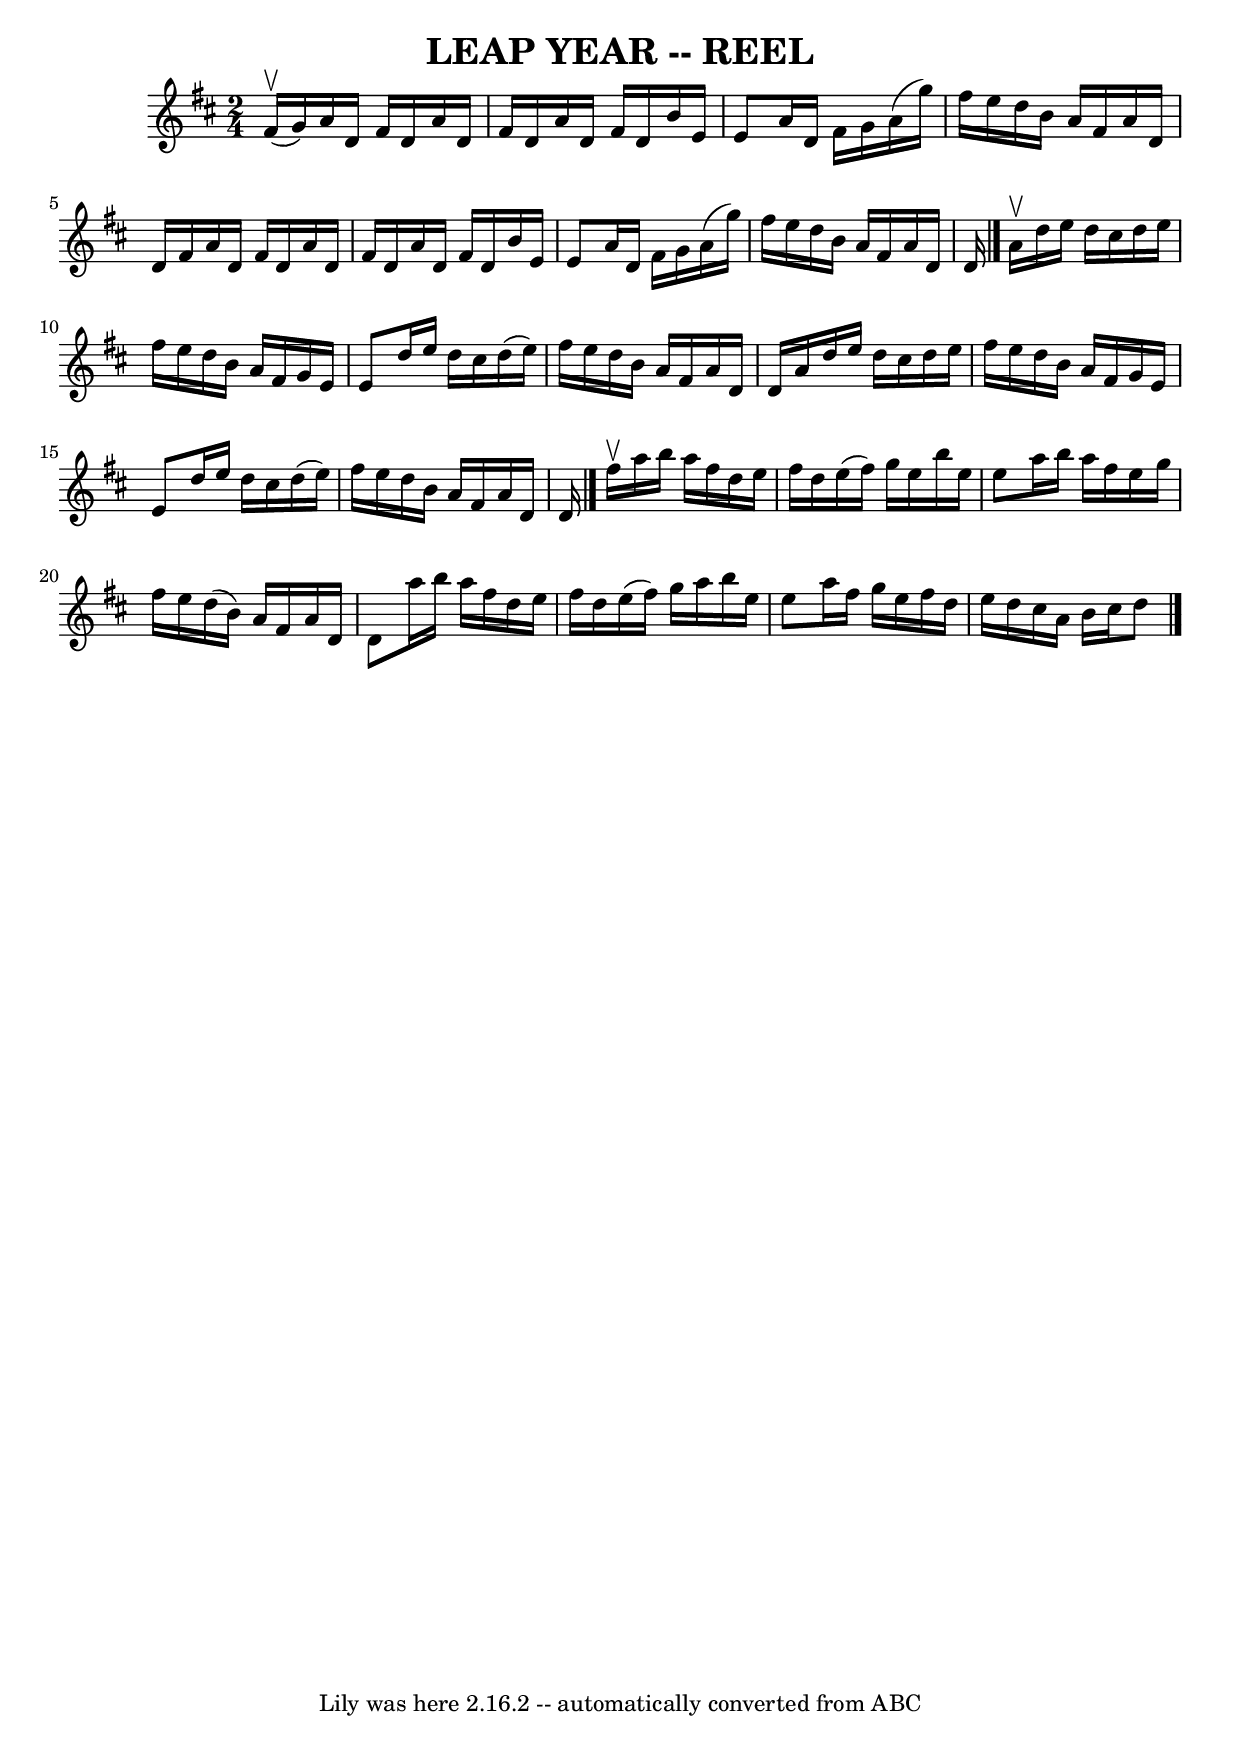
\version "2.16.2"
\include "Mammoth.ily"
\header {
  %% book = "Ryan's Mammoth Collection of Fiddle Tunes"
  crossRefNumber = "1"
  footnotes = ""
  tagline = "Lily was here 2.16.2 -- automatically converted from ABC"
  title = "LEAP YEAR -- REEL"

}
voicedefault =  {


  \time 2/4 
  \key d \major fis'16 (^\upbow g'16)   |
  a'16    
  d'16 fis'16 d'16 a'16 d'16 fis'16 d'16    |
  a'16    
  d'16 fis'16 d'16 b'16 e'16 e'8    |
  a'16 d'16    
  fis'16 g'16 a'16 (g''16) fis''16 e''16    |
  d''16    
  b'16 a'16 fis'16 a'16 d'16 d'16 fis'16    |
  a'16   
  d'16 fis'16 d'16 a'16 d'16 fis'16 d'16    |
  a'16    
  d'16 fis'16 d'16 b'16 e'16 e'8    |
  a'16 d'16    
  fis'16 g'16 a'16 (g''16) fis''16 e''16    |
  d''16    
  b'16 a'16 fis'16 a'16 d'16 d'16    \bar "|." a'16^\upbow   
  |
  d''16 e''16 d''16 cis''16 d''16 e''16 fis''16    
  e''16    |
  d''16 b'16 a'16 fis'16 g'16 e'16 e'8    
  |
  d''16 e''16 d''16 cis''16 d''16 (e''16) fis''16  
  e''16    |
  d''16 b'16 a'16 fis'16 a'16 d'16 d'16   
  a'16    |
  d''16 e''16 d''16 cis''16 d''16 e''16    
  fis''16 e''16    |
  d''16 b'16 a'16 fis'16 g'16 e'16  
  e'8    |
  d''16 e''16 d''16 cis''16 d''16 (e''16)   
  fis''16 e''16    |
  d''16 b'16 a'16 fis'16 a'16 d'16  
  d'16    \bar "|." fis''16^\upbow   |
  a''16 b''16 a''16  
  fis''16 d''16 e''16 fis''16 d''16    |
  e''16 (fis''16 
  ) g''16 e''16 b''16 e''16 e''8    |
  a''16 b''16    
  a''16 fis''16 e''16 g''16 fis''16 e''16    |
  d''16 (
  b'16) a'16 fis'16 a'16 d'16 d'8    |
  a''16 b''16 
  a''16 fis''16 d''16 e''16 fis''16 d''16    |
  e''16 (
  fis''16) g''16 a''16 b''16 e''16 e''8    |
  a''16    
  fis''16 g''16 e''16 fis''16 d''16 e''16 d''16    |
  
  cis''16 a'16 b'16 cis''16 d''8    \bar "|."   

}

\score{
  <<

    \context Staff="default"
    {
      \voicedefault 
      
    }

  >>
  \layout {
    
  }
  \midi {
  }

}
